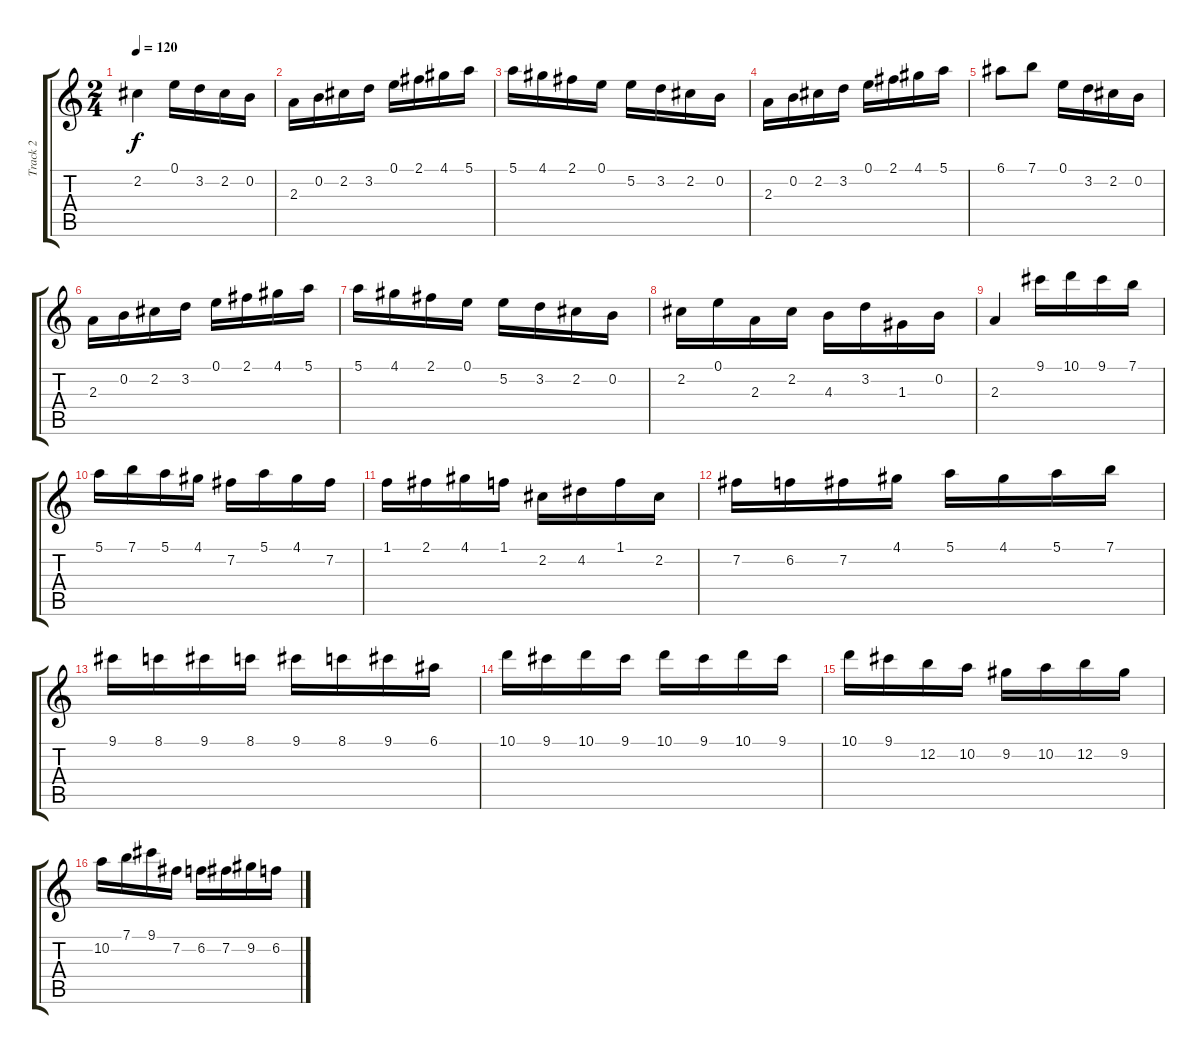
\track ("Track 2" "Track 2") {instrument acousticguitarnylon}
\staff {score tabs}
\tuning (E4 B3 G3 D3 A2 E2) {hide}
\ts (2 4)
\tempo 120
\clef g2
\ks c
2.2.4{dy f} 0.1.16 3.2.16 2.2.16 0.2.16 |
2.3.16 0.2.16 2.2.16 3.2.16 0.1.16 2.1.16 4.1.16 5.1.16 |
5.1.16 4.1.16 2.1.16 0.1.16 5.2.16 3.2.16 2.2.16 0.2.16 |
2.3.16 0.2.16 2.2.16 3.2.16 0.1.16 2.1.16 4.1.16 5.1.16 |
6.1.8 7.1.8 0.1.16 3.2.16 2.2.16 0.2.16 |
2.3.16 0.2.16 2.2.16 3.2.16 0.1.16 2.1.16 4.1.16 5.1.16 |
5.1.16 4.1.16 2.1.16 0.1.16 5.2.16 3.2.16 2.2.16 0.2.16 |
2.2.16 0.1.16 2.3.16 2.2.16 4.3.16 3.2.16 1.3.16 0.2.16 |
2.3.4 9.1.16 10.1.16 9.1.16 7.1.16 |
5.1.16 7.1.16 5.1.16 4.1.16 7.2.16 5.1.16 4.1.16 7.2.16 |
1.1.16 2.1.16 4.1.16 1.1.16 2.2.16 4.2.16 1.1.16 2.2.16 |
7.2.16 6.2.16 7.2.16 4.1.16 5.1.16 4.1.16 5.1.16 7.1.16 |
9.1.16 8.1.16 9.1.16 8.1.16 9.1.16 8.1.16 9.1.16 6.1.16 |
10.1.16 9.1.16 10.1.16 9.1.16 10.1.16 9.1.16 10.1.16 9.1.16 |
10.1.16 9.1.16 12.2.16 10.2.16 9.2.16 10.2.16 12.2.16 9.2.16 |
10.2.16 7.1.16 9.1.16 7.2.16 6.2.16 7.2.16 9.2.16 6.2.16
